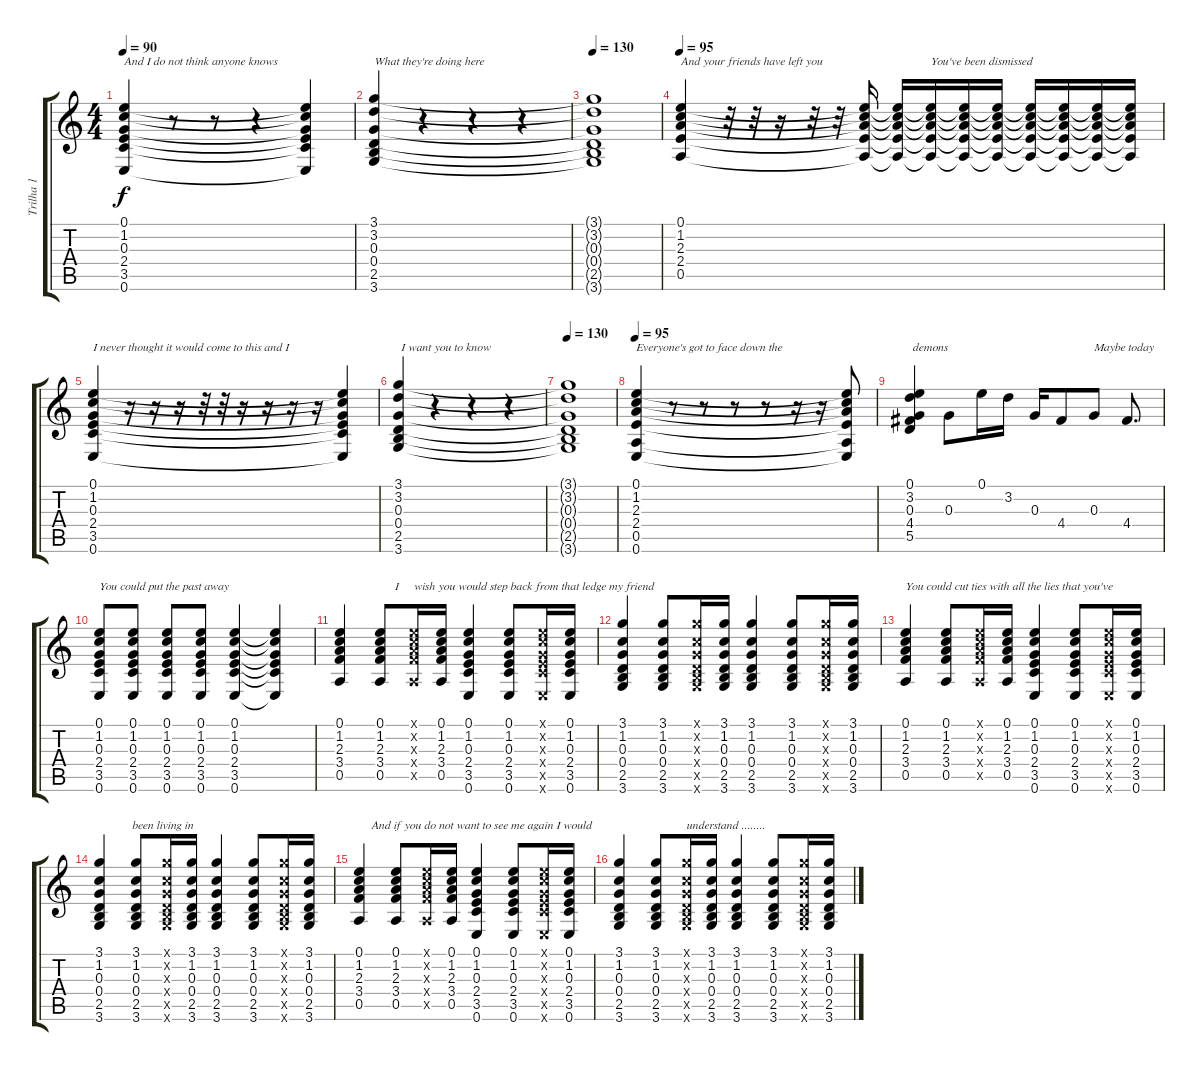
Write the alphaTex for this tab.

\track ("Trilha 1" "Trilha 1") {instrument acousticguitarsteel}
\staff {score tabs}
\tuning (E4 B3 G3 D3 A2 E2) {hide}
\ts (4 4)
\tempo 90
\clef g2
\ks c
(0.1 1.2 0.3 2.4 3.5 0.6).4{txt "And I do not think anyone knows" dy f} r.8 r.8 r.4 (0.1{t} 1.2{t} 0.3{t} 2.4{t} 3.5{t} 0.6{t}).4 |
(3.1 3.2 0.3 0.4 2.5 3.6).4{txt "What they're doing here"} r.4 r.4 r.4 |
\tempo 130
(3.1{t} 3.2{t} 0.3{t} 0.4{t} 2.5{t} 3.6{t}).1 |
\tempo 95
(0.1 1.2 2.3 2.4 0.5).4{txt "And your friends have left you"} r.32 r.32 r.16 r.32 r.32 (0.1{t} 1.2{t} 2.3{t} 2.4{t} 0.5{t}).16 (0.1{t} 1.2{t} 2.3{t} 2.4{t} 0.5{t}).16 (0.1{t} 1.2{t} 2.3{t} 2.4{t} 0.5{t}).16{txt "You've been dismissed"} (0.1{t} 1.2{t} 2.3{t} 2.4{t} 0.5{t}).16 (0.1{t} 1.2{t} 2.3{t} 2.4{t} 0.5{t}).16 (0.1{t} 1.2{t} 2.3{t} 2.4{t} 0.5{t}).16 (0.1{t} 1.2{t} 2.3{t} 2.4{t} 0.5{t}).16 (0.1{t} 1.2{t} 2.3{t} 2.4{t} 0.5{t}).16 (0.1{t} 1.2{t} 2.3{t} 2.4{t} 0.5{t}).16 |
(0.1 1.2 0.3 2.4 3.5 0.6).4{txt "I never thought it would come to this and I"} r.16 r.16 r.16 r.32 r.32 r.16 r.16 r.16 r.16 (0.1{t} 1.2{t} 0.3{t} 2.4{t} 3.5{t} 0.6{t}).4 |
(3.1 3.2 0.3 0.4 2.5 3.6).4{txt " I want you to know"} r.4 r.4 r.4 |
\tempo 130
(3.1{t} 3.2{t} 0.3{t} 0.4{t} 2.5{t} 3.6{t}).1 |
\tempo 95
(0.1 1.2 2.3 2.4 0.5 0.6).4{txt "Everyone's got to face down the"} r.8 r.8 r.8 r.8 r.16 r.16 (0.1{t} 1.2{t} 2.3{t} 2.4{t} 0.5{t} 0.6{t}).8 |
(0.1 3.2 0.3 4.4 5.5).4{txt " demons"} 0.3.8 0.1.16 3.2.16 0.3.16 4.4.8 0.3.8{txt "Maybe today"} 4.4.8{d} |
(0.1 1.2 0.3 2.4 3.5 0.6).8{txt "You could put the past away" volume 3} (0.1 1.2 0.3 2.4 3.5 0.6).8{volume 6} (0.1 1.2 0.3 2.4 3.5 0.6).8{volume 9} (0.1 1.2 0.3 2.4 3.5 0.6).8{volume 13} (0.1 1.2 0.3 2.4 3.5 0.6).4 (0.1{t} 1.2{t} 0.3{t} 2.4{t} 3.5{t} 0.6{t}).4 |
(0.1 1.2 2.3 3.4 0.5).4 (0.1 1.2 2.3 3.4 0.5).8{txt "     I"} (0.1{x} 1.2{x} 2.3{x} 3.4{x} 0.5{x}).16{txt "wish you would step back from that ledge my friend"} (0.1 1.2 2.3 3.4 0.5).16 (0.1 1.2 0.3 2.4 3.5 0.6).4 (0.1 1.2 0.3 2.4 3.5 0.6).8 (0.1{x} 1.2{x} 0.3{x} 2.4{x} 3.5{x} 0.6{x}).16 (0.1 1.2 0.3 2.4 3.5 0.6).16 |
(3.1 1.2 0.3 0.4 2.5 3.6).4 (3.1 1.2 0.3 0.4 2.5 3.6).8 (3.1{x} 1.2{x} 0.3{x} 0.4{x} 2.5{x} 3.6{x}).16 (3.1 1.2 0.3 0.4 2.5 3.6).16 (3.1 1.2 0.3 0.4 2.5 3.6).4 (3.1 1.2 0.3 0.4 2.5 3.6).8 (3.1{x} 1.2{x} 0.3{x} 0.4{x} 2.5{x} 3.6{x}).16 (3.1 1.2 0.3 0.4 2.5 3.6).16 |
(0.1 1.2 2.3 3.4 0.5).4{txt "You could cut ties with all the lies that you've"} (0.1 1.2 2.3 3.4 0.5).8 (0.1{x} 1.2{x} 2.3{x} 3.4{x} 0.5{x}).16 (0.1 1.2 2.3 3.4 0.5).16 (0.1 1.2 0.3 2.4 3.5 0.6).4 (0.1 1.2 0.3 2.4 3.5 0.6).8 (0.1{x} 1.2{x} 0.3{x} 2.4{x} 3.5{x} 0.6{x}).16 (0.1 1.2 0.3 2.4 3.5 0.6).16 |
(3.1 1.2 0.3 0.4 2.5 3.6).4{txt "           been living in"} (3.1 1.2 0.3 0.4 2.5 3.6).8 (3.1{x} 1.2{x} 0.3{x} 0.4{x} 2.5{x} 3.6{x}).16 (3.1 1.2 0.3 0.4 2.5 3.6).16 (3.1 1.2 0.3 0.4 2.5 3.6).4 (3.1 1.2 0.3 0.4 2.5 3.6).8 (3.1{x} 1.2{x} 0.3{x} 0.4{x} 2.5{x} 3.6{x}).16 (3.1 1.2 0.3 0.4 2.5 3.6).16 |
(0.1 1.2 2.3 3.4 0.5).4{txt "    And if you do not want to see me again I would"} (0.1 1.2 2.3 3.4 0.5).8 (0.1{x} 1.2{x} 2.3{x} 3.4{x} 0.5{x}).16 (0.1 1.2 2.3 3.4 0.5).16 (0.1 1.2 0.3 2.4 3.5 0.6).4 (0.1 1.2 0.3 2.4 3.5 0.6).8 (0.1{x} 1.2{x} 0.3{x} 2.4{x} 3.5{x} 0.6{x}).16 (0.1 1.2 0.3 2.4 3.5 0.6).16 |
(3.1 1.2 0.3 0.4 2.5 3.6).4 (3.1 1.2 0.3 0.4 2.5 3.6).8 (3.1{x} 1.2{x} 0.3{x} 0.4{x} 2.5{x} 3.6{x}).16{txt "understand ........"} (3.1 1.2 0.3 0.4 2.5 3.6).16 (3.1 1.2 0.3 0.4 2.5 3.6).4 (3.1 1.2 0.3 0.4 2.5 3.6).8 (3.1{x} 1.2{x} 0.3{x} 0.4{x} 2.5{x} 3.6{x}).16 (3.1 1.2 0.3 0.4 2.5 3.6).16
